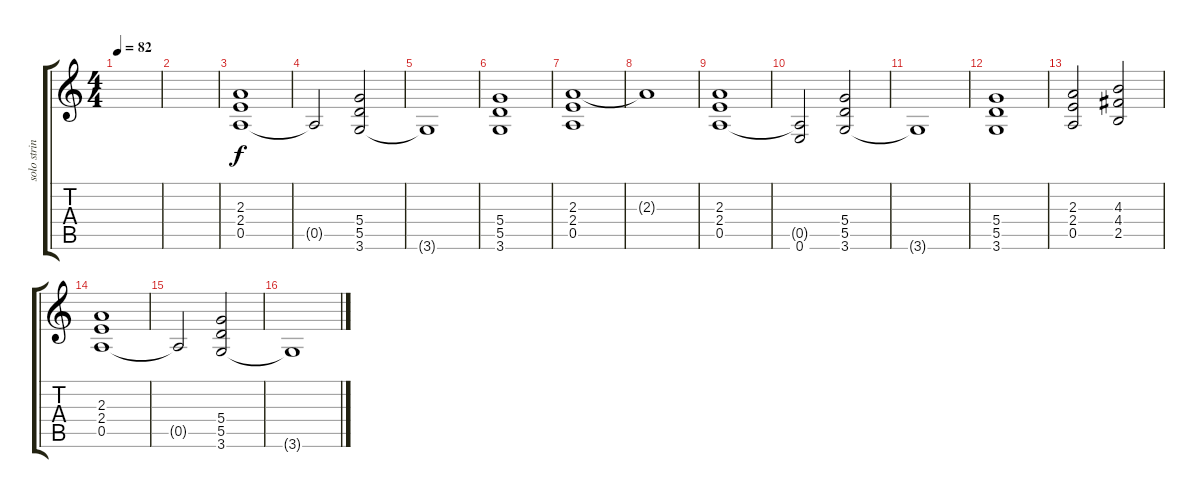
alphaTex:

\track ("solo string ens." "solo strin") {instrument distortionguitar}
\staff {score tabs}
\tuning (E4 B3 G3 D3 A2 E2) {hide}
\ts (4 4)
\tempo 82
\clef g2
\ks c
|
|
(2.3 2.4 0.5).1 |
0.5{t}.2 (5.4 5.5 3.6).2 |
3.6{t}.1 |
(5.4 5.5 3.6).1 |
(2.3 2.4 0.5).1 |
2.3{t}.1 |
(2.3 2.4 0.5).1 |
(0.5{t} 0.6).2 (5.4 5.5 3.6).2 |
3.6{t}.1 |
(5.4 5.5 3.6).1 |
(2.3 2.4 0.5).2 (4.3 4.4 2.5).2 |
(2.3 2.4 0.5).1 |
0.5{t}.2 (5.4 5.5 3.6).2 |
3.6{t}.1
